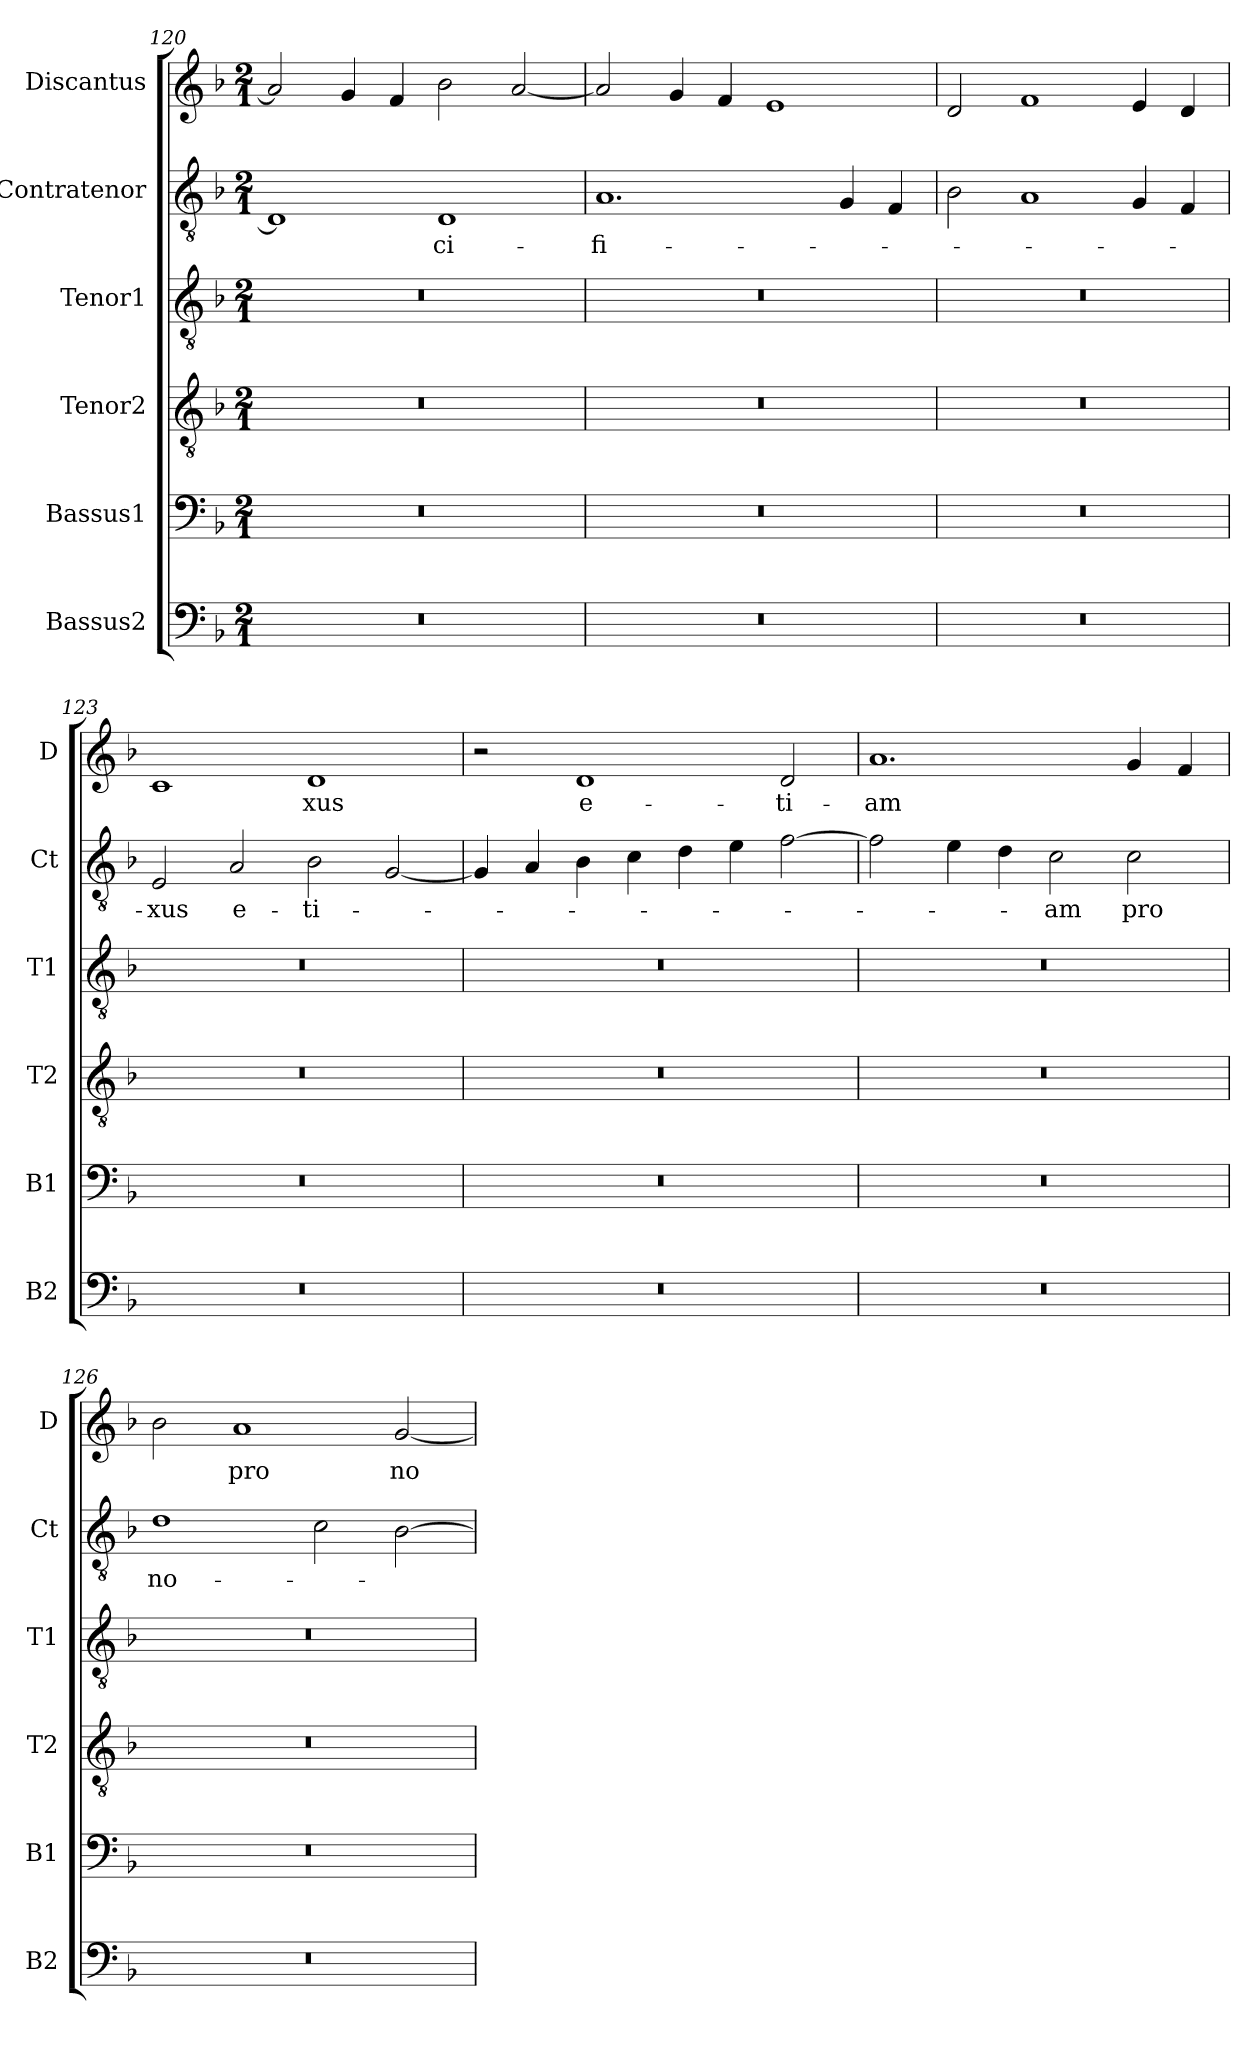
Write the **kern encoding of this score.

**kern	**kern	**kern	**kern	**kern	**text	**kern	**text
*part6	*part5	*part4	*part3	*part2	*part2	*part1	*part1
*staff6	*staff5	*staff4	*staff3	*staff2	*staff2	*staff1	*staff1
*I"Bassus2	*I"Bassus1	*I"Tenor2	*I"Tenor1	*I"Contratenor	*	*I"Discantus	*
*I'B2	*I'B1	*I'T2	*I'T1	*I'Ct	*	*I'D	*
*clefF4	*clefF4	*clefGv2	*clefGv2	*clefGv2	*	*clefG2	*
*k[b-]	*k[b-]	*k[b-]	*k[b-]	*k[b-]	*	*k[b-]	*
*M2/1	*M2/1	*M2/1	*M2/1	*M2/1	*	*M2/1	*
=120	=120	=120	=120	=120	=120	=120	=120
0r	0r	0r	0r	1D]	.	2a/]	.
.	.	.	.	.	.	4g/	.
.	.	.	.	.	.	4f/	.
.	.	.	.	1D	-ci-	2b-\	.
.	.	.	.	.	.	[2a/	.
=121	=121	=121	=121	=121	=121	=121	=121
0r	0r	0r	0r	1.A	-fi-	2a/]	.
.	.	.	.	.	.	4g/	.
.	.	.	.	.	.	4f/	.
.	.	.	.	.	.	1e	.
.	.	.	.	4G/	.	.	.
.	.	.	.	4F/	.	.	.
=122	=122	=122	=122	=122	=122	=122	=122
0r	0r	0r	0r	2B-\	.	2d/	.
.	.	.	.	1A	.	1f	.
.	.	.	.	4G/	.	4e/	.
.	.	.	.	4F/	.	4d/	.
=123	=123	=123	=123	=123	=123	=123	=123
0r	0r	0r	0r	2E/	-xus	1c	.
.	.	.	.	2A/	e-	.	.
.	.	.	.	2B-\	-ti-	1d	-xus
.	.	.	.	[2G/	.	.	.
=124	=124	=124	=124	=124	=124	=124	=124
0r	0r	0r	0r	4G/]	.	2r	.
.	.	.	.	4A/	.	.	.
.	.	.	.	4B-\	.	1d	e-
.	.	.	.	4c\	.	.	.
.	.	.	.	4d\	.	.	.
.	.	.	.	4e\	.	.	.
.	.	.	.	[2f\	.	2d/	-ti-
=125	=125	=125	=125	=125	=125	=125	=125
0r	0r	0r	0r	2f\]	.	1.a	-am
.	.	.	.	4e\	.	.	.
.	.	.	.	4d\	.	.	.
.	.	.	.	2c\	-am	.	.
.	.	.	.	2c\	pro	4g/	.
.	.	.	.	.	.	4f/	.
=126	=126	=126	=126	=126	=126	=126	=126
0r	0r	0r	0r	1d	no-	2b-\	.
.	.	.	.	.	.	1a	pro
.	.	.	.	2c\	.	.	.
.	.	.	.	[2B-\	.	[2g/	no-
=	=	=	=	=	=	=	=
*-	*-	*-	*-	*-	*-	*-	*-
